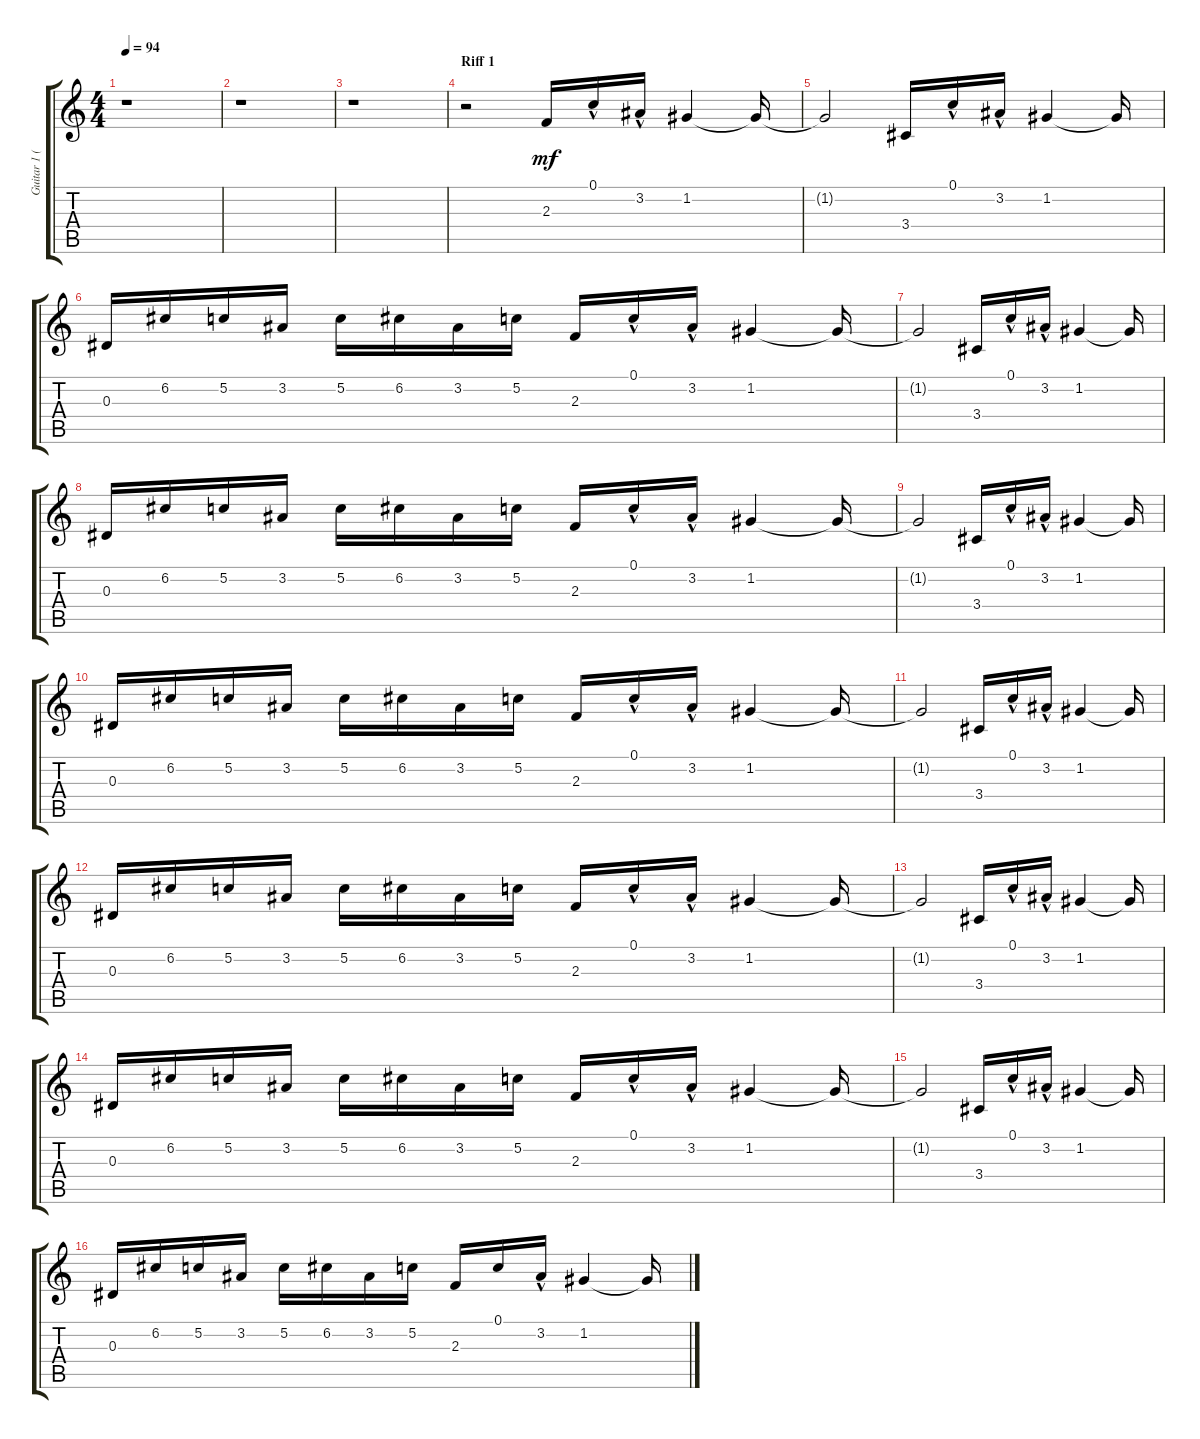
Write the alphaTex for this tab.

\track ("Guitar 1 (Acoustic)" "Guitar 1 (") {instrument acousticguitarsteel}
\staff {score tabs}
\tuning (C4 G3 Eb3 Bb2 F2 C2) {hide}
\ts (4 4)
\tempo 94
\clef g2
\ks c
r.1{dy mf} |
r.1 |
r.1 |
\section ("" "Riff 1")
r.2 2.3.16 0.1{hac}.16 3.2{hac}.16 1.2.4 1.2{t}.16 |
1.2{t}.2 3.4.16 0.1{hac}.16 3.2{hac}.16 1.2.4 1.2{t}.16 |
0.3.16 6.2.16 5.2.16 3.2.16 5.2.16 6.2.16 3.2.16 5.2.16 2.3.16 0.1{hac}.16 3.2{hac}.16 1.2.4 1.2{t}.16 |
1.2{t}.2 3.4.16 0.1{hac}.16 3.2{hac}.16 1.2.4 1.2{t}.16 |
0.3.16 6.2.16 5.2.16 3.2.16 5.2.16 6.2.16 3.2.16 5.2.16 2.3.16 0.1{hac}.16 3.2{hac}.16 1.2.4 1.2{t}.16 |
1.2{t}.2 3.4.16{volume 10} 0.1{hac}.16 3.2{hac}.16 1.2.4 1.2{t}.16 |
0.3.16 6.2.16 5.2.16 3.2.16 5.2.16 6.2.16 3.2.16 5.2.16 2.3.16 0.1{hac}.16 3.2{hac}.16 1.2.4 1.2{t}.16 |
1.2{t}.2 3.4.16 0.1{hac}.16 3.2{hac}.16 1.2.4 1.2{t}.16 |
0.3.16 6.2.16 5.2.16 3.2.16 5.2.16 6.2.16 3.2.16 5.2.16 2.3.16 0.1{hac}.16 3.2{hac}.16 1.2.4 1.2{t}.16 |
1.2{t}.2 3.4.16{volume 4} 0.1{hac}.16 3.2{hac}.16 1.2.4 1.2{t}.16 |
0.3.16 6.2.16 5.2.16 3.2.16 5.2.16 6.2.16 3.2.16 5.2.16 2.3.16 0.1{hac}.16 3.2{hac}.16 1.2.4 1.2{t}.16 |
1.2{t}.2 3.4.16 0.1{hac}.16 3.2{hac}.16 1.2.4 1.2{t}.16 |
0.3.16 6.2.16 5.2.16 3.2.16 5.2.16 6.2.16 3.2.16 5.2.16 2.3.16 0.1.16 3.2{hac}.16 1.2.4 1.2{t}.16
